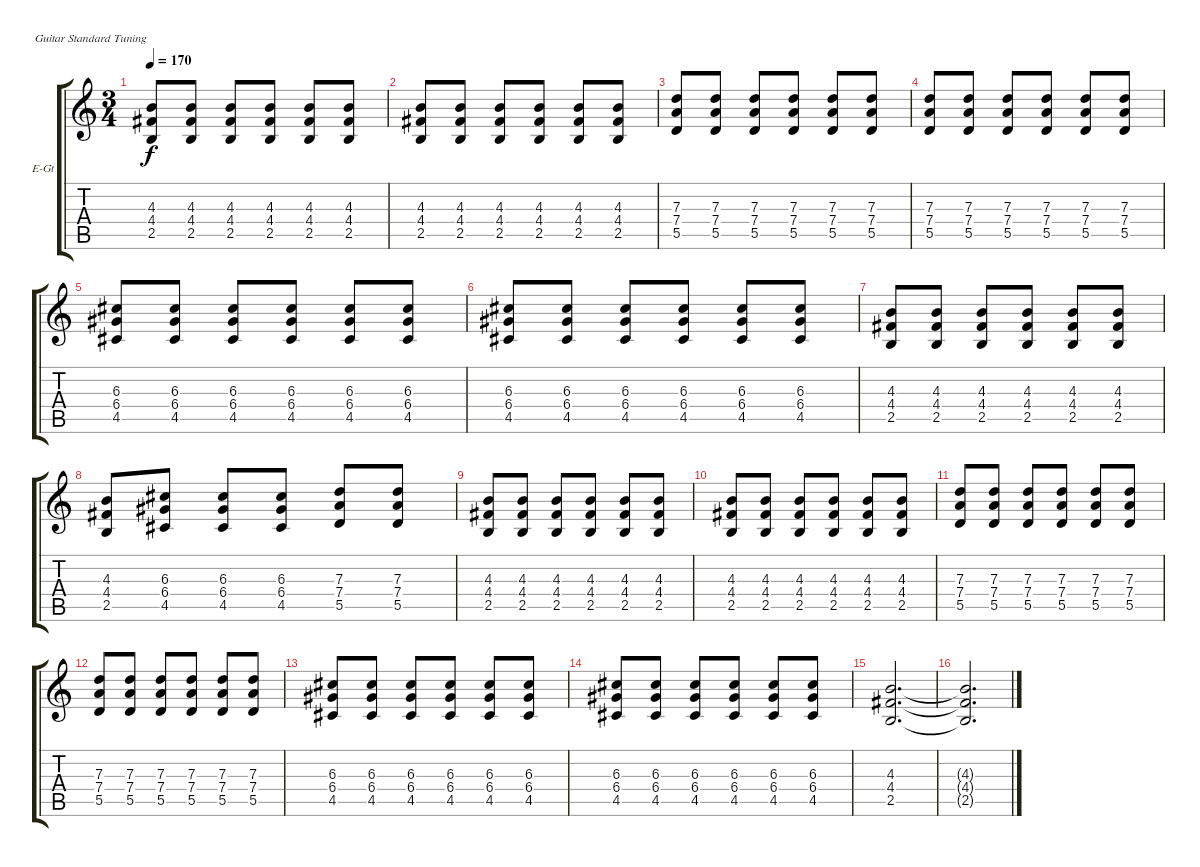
\defaultSystemsLayout 4
\bracketExtendMode groupsimilarinstruments
\firstSystemTrackNameOrientation horizontal
\otherSystemsTrackNameOrientation horizontal
\track ("Second (Drive)" "E-Gt") {instrument distortionguitar}
\staff {score tabs}
\tuning (E4 B3 G3 D3 A2 E2)
\ts (3 4)
\tempo 170
\clef g2
\scale
0.333333
\ks c
(4.3 4.4 2.5).8{dy f} (4.3 4.4 2.5).8 (4.3 4.4 2.5).8 (4.3 4.4 2.5).8 (4.3 4.4 2.5).8 (4.3 4.4 2.5).8 |
\scale
0.333333 (4.3 4.4 2.5).8 (4.3 4.4 2.5).8 (4.3 4.4 2.5).8 (4.3 4.4 2.5).8 (4.3 4.4 2.5).8 (4.3 4.4 2.5).8 |
\scale
0.333333 (7.3 7.4 5.5).8 (7.3 7.4 5.5).8 (7.3 7.4 5.5).8 (7.3 7.4 5.5).8 (7.3 7.4 5.5).8 (7.3 7.4 5.5).8 |
\scale
0.333333 (7.3 7.4 5.5).8 (7.3 7.4 5.5).8 (7.3 7.4 5.5).8 (7.3 7.4 5.5).8 (7.3 7.4 5.5).8 (7.3 7.4 5.5).8 |
\scale
0.333333 (6.3 6.4 4.5).8 (6.3 6.4 4.5).8 (6.3 6.4 4.5).8 (6.3 6.4 4.5).8 (6.3 6.4 4.5).8 (6.3 6.4 4.5).8 |
\scale
0.333333 (6.3 6.4 4.5).8 (6.3 6.4 4.5).8 (6.3 6.4 4.5).8 (6.3 6.4 4.5).8 (6.3 6.4 4.5).8 (6.3 6.4 4.5).8 |
\scale
0.333333 (4.3 4.4 2.5).8 (4.3 4.4 2.5).8 (4.3 4.4 2.5).8 (4.3 4.4 2.5).8 (4.3 4.4 2.5).8 (4.3 4.4 2.5).8 |
\scale
0.333333 (4.3 4.4 2.5).8 (6.3 6.4 4.5).8 (6.3 6.4 4.5).8 (6.3 6.4 4.5).8 (7.3 7.4 5.5).8 (7.3 7.4 5.5).8 |
\scale
0.333333 (4.3 4.4 2.5).8 (4.3 4.4 2.5).8 (4.3 4.4 2.5).8 (4.3 4.4 2.5).8 (4.3 4.4 2.5).8 (4.3 4.4 2.5).8 |
\scale
0.333333 (4.3 4.4 2.5).8 (4.3 4.4 2.5).8 (4.3 4.4 2.5).8 (4.3 4.4 2.5).8 (4.3 4.4 2.5).8 (4.3 4.4 2.5).8 |
\scale
0.333333 (7.3 7.4 5.5).8 (7.3 7.4 5.5).8 (7.3 7.4 5.5).8 (7.3 7.4 5.5).8 (7.3 7.4 5.5).8 (7.3 7.4 5.5).8 |
\scale
0.333333 (7.3 7.4 5.5).8 (7.3 7.4 5.5).8 (7.3 7.4 5.5).8 (7.3 7.4 5.5).8 (7.3 7.4 5.5).8 (7.3 7.4 5.5).8 |
\scale
0.333333 (6.3 6.4 4.5).8 (6.3 6.4 4.5).8 (6.3 6.4 4.5).8 (6.3 6.4 4.5).8 (6.3 6.4 4.5).8 (6.3 6.4 4.5).8 |
\scale
0.333333 (6.3 6.4 4.5).8 (6.3 6.4 4.5).8 (6.3 6.4 4.5).8 (6.3 6.4 4.5).8 (6.3 6.4 4.5).8 (6.3 6.4 4.5).8 |
\scale
0.333333 (4.3 4.4 2.5).2{d} |
\scale
0.333333 (4.3{t} 4.4{t} 2.5{t}).2{d}
